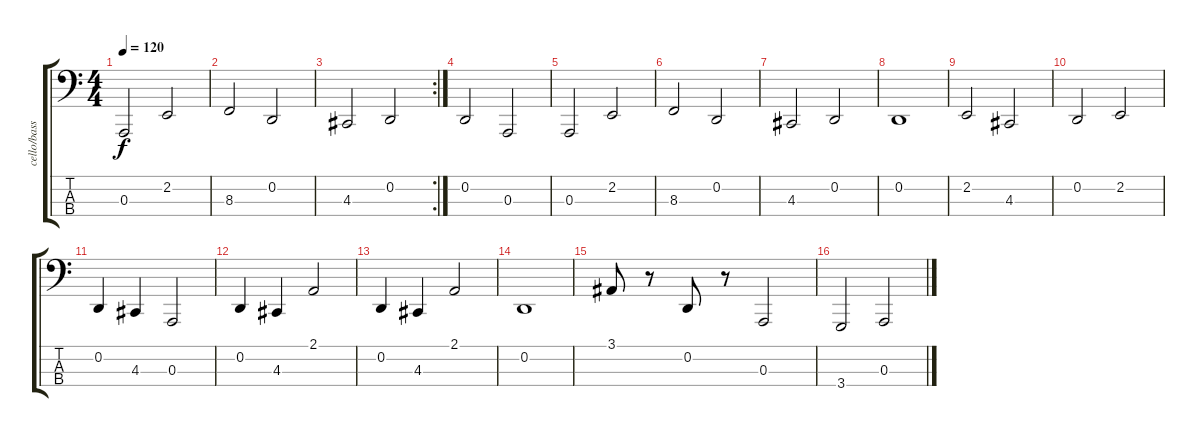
\track ("cello/basson" "cello/bass") {instrument cello}
\staff {score tabs}
\tuning (G2 D2 A1 E1) {hide}
\ts (4 4)
\tempo 120
\clef f4
\ks c
0.3.2{dy f} 2.2.2 |
8.3.2 0.2.2 |
\rc 2
4.3.2 0.2.2 |
0.2.2 0.3.2 |
0.3.2 2.2.2 |
8.3.2 0.2.2 |
4.3.2 0.2.2 |
0.2.1 |
2.2.2 4.3.2 |
0.2.2 2.2.2 |
0.2.4 4.3.4 0.3.2 |
0.2.4 4.3.4 2.1.2 |
0.2.4 4.3.4 2.1.2 |
0.2.1 |
3.1.8 r.8 0.2.8 r.8 0.3.2 |
3.4.2 0.3.2
